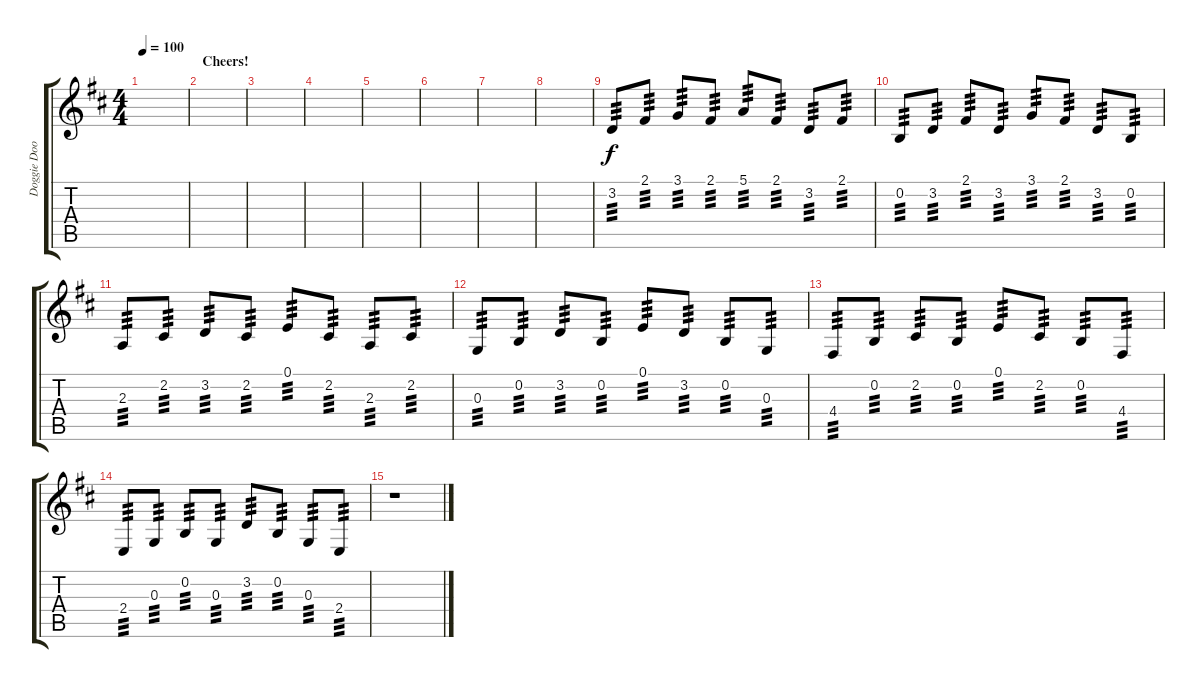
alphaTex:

\track ("Doggie Doo (Marimba 'n FX)" "Doggie Doo") {instrument marimba}
\staff {score tabs}
\tuning (E4 B3 G3 D3 A2 E2) {hide}
\ts (4 4)
\tempo 100
\clef g2
\ks d
|
\section ("" "Cheers!")
|
|
|
|
|
|
|
3.2.8{tp 3 instrument marimba} 2.1.8{tp 3} 3.1.8{tp 3} 2.1.8{tp 3} 5.1.8{tp 3} 2.1.8{tp 3} 3.2.8{tp 3} 2.1.8{tp 3} |
0.2.8{tp 3} 3.2.8{tp 3} 2.1.8{tp 3} 3.2.8{tp 3} 3.1.8{tp 3} 2.1.8{tp 3} 3.2.8{tp 3} 0.2.8{tp 3} |
2.3.8{tp 3} 2.2.8{tp 3} 3.2.8{tp 3} 2.2.8{tp 3} 0.1.8{tp 3} 2.2.8{tp 3} 2.3.8{tp 3} 2.2.8{tp 3} |
0.3.8{tp 3} 0.2.8{tp 3} 3.2.8{tp 3} 0.2.8{tp 3} 0.1.8{tp 3} 3.2.8{tp 3} 0.2.8{tp 3} 0.3.8{tp 3} |
4.4.8{tp 3} 0.2.8{tp 3} 2.2.8{tp 3} 0.2.8{tp 3} 0.1.8{tp 3} 2.2.8{tp 3} 0.2.8{tp 3} 4.4.8{tp 3} |
2.4.8{tp 3} 0.3.8{tp 3} 0.2.8{tp 3} 0.3.8{tp 3} 3.2.8{tp 3} 0.2.8{tp 3} 0.3.8{tp 3} 2.4.8{tp 3} |
r.1
